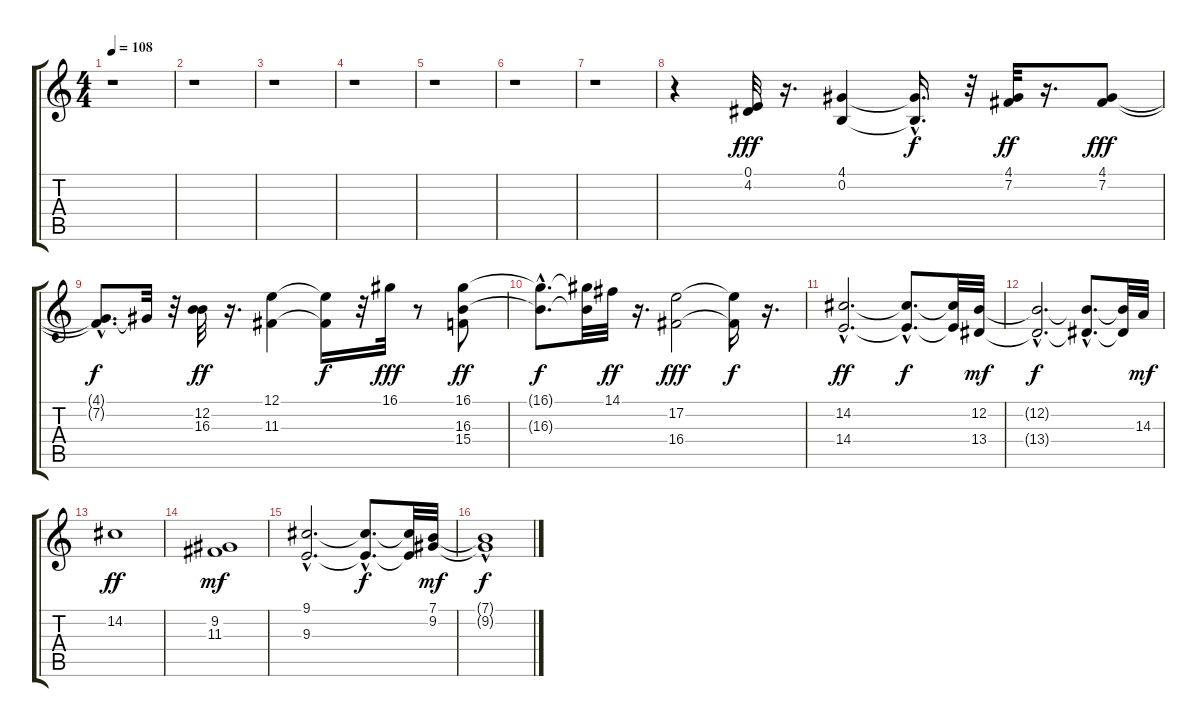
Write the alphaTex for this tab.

\track "" {instrument choiraahs}
\staff {score tabs}
\tuning (E4 B3 G3 D3 A2 E2) {hide}
\ts (4 4)
\tempo 108
\clef g2
\ks c
r.1{dy f} |
r.1 |
r.1 |
r.1 |
r.1 |
r.1 |
r.1 |
r.4 (0.1 4.2).32{dy fff} r.16{d} (4.1 0.2).4 (4.1{hac t} 0.2{hac t}).16{d dy f} r.32 (4.1 7.2).32{dy ff} r.16{d} (4.1 7.2).8{dy fff} |
(4.1{hac t} 7.2{hac t}).8{d dy f} 4.1{t}.32 r.32 (12.2 16.3).32{dy ff} r.16{d} (12.1 11.3).4 (12.1{t} 11.3{t}).16{dy f} r.32 16.1.32{dy fff} r.8 (16.1 16.3 15.4).8{dy ff} |
(16.1{hac t} 16.3{hac t}).8{d dy f} (16.1{t} 16.3{t}).32 14.1.32{dy ff} r.16{d} (17.2 16.4).2{dy fff} (17.2{t} 16.4{t}).16{dy f} r.16{d} |
(14.2{hac} 14.4{hac}).2{d dy ff} (14.2{hac t} 14.4{hac t}).8{d dy f} (14.2{t} 14.4{t}).32 (12.2 13.4).32{dy mf} |
(12.2{hac t} 13.4{hac t}).2{d dy f} (12.2{hac t} 13.4{hac t}).8{d} (12.2{t} 13.4{t}).32 14.3.32{dy mf} |
14.2.1{dy ff} |
(9.2 11.3).1{dy mf} |
(9.1{hac} 9.3{hac}).2{d} (9.1{hac t} 9.3{hac t}).8{d dy f} (9.1{t} 9.3{t}).32 (7.1 9.2).32{dy mf} |
(7.1{t} 9.2{hac t}).1{dy f}
